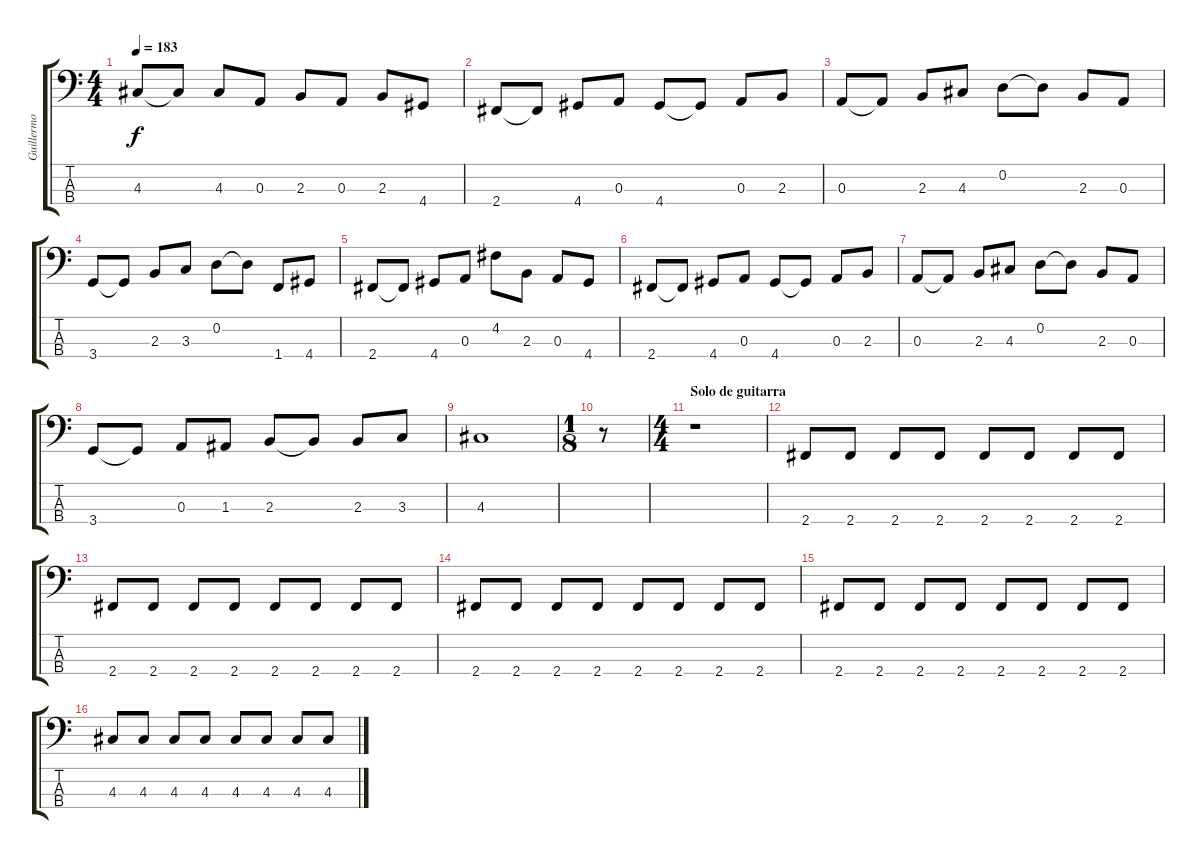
\track ("Guillermo Sanchez" "Guillermo ") {instrument electricbassfinger}
\staff {score tabs}
\tuning (G2 D2 A1 E1) {hide}
\ts (4 4)
\tempo 183
\clef f4
\ks c
4.3.8{dy f} 4.3{t}.8 4.3.8 0.3.8 2.3.8 0.3.8 2.3.8 4.4.8 |
2.4.8 2.4{t}.8 4.4.8 0.3.8 4.4.8 4.4{t}.8 0.3.8 2.3.8 |
0.3.8 0.3{t}.8 2.3.8 4.3.8 0.2.8 0.2{t}.8 2.3.8 0.3.8 |
3.4.8 3.4{t}.8 2.3.8 3.3.8 0.2.8 0.2{t}.8 1.4.8 4.4.8 |
2.4.8 2.4{t}.8 4.4.8 0.3.8 4.2.8 2.3.8 0.3.8 4.4.8 |
2.4.8 2.4{t}.8 4.4.8 0.3.8 4.4.8 4.4{t}.8 0.3.8 2.3.8 |
0.3.8 0.3{t}.8 2.3.8 4.3.8 0.2.8 0.2{t}.8 2.3.8 0.3.8 |
3.4.8 3.4{t}.8 0.3.8 1.3.8 2.3.8 2.3{t}.8 2.3.8 3.3.8 |
4.3.1 |
\ts (1 8)
r.8 |
\ts (4 4)
\section ("" "Solo de guitarra")
r.1 |
2.4.8 2.4.8 2.4.8 2.4.8 2.4.8 2.4.8 2.4.8 2.4.8 |
2.4.8 2.4.8 2.4.8 2.4.8 2.4.8 2.4.8 2.4.8 2.4.8 |
2.4.8 2.4.8 2.4.8 2.4.8 2.4.8 2.4.8 2.4.8 2.4.8 |
2.4.8 2.4.8 2.4.8 2.4.8 2.4.8 2.4.8 2.4.8 2.4.8 |
4.3.8 4.3.8 4.3.8 4.3.8 4.3.8 4.3.8 4.3.8 4.3.8
